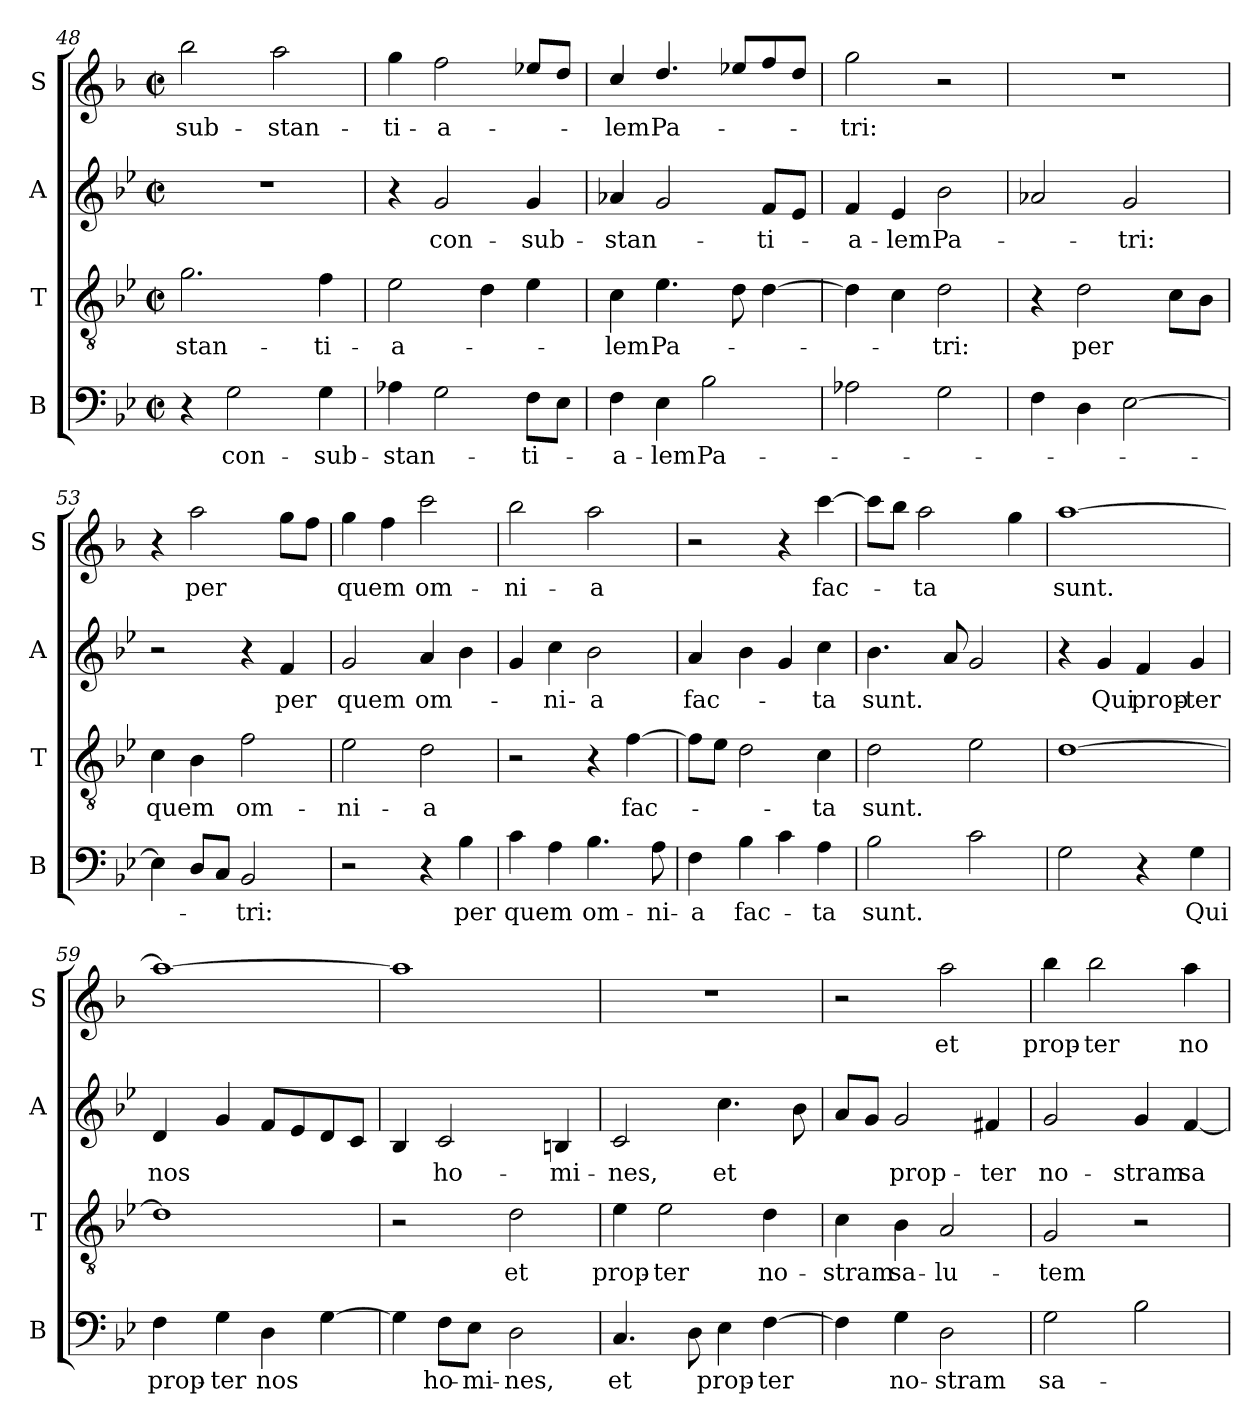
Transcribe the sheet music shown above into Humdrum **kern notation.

**kern	**text	**kern	**text	**kern	**text	**kern	**text
*part4	*part4	*part3	*part3	*part2	*part2	*part1	*part1
*staff4	*staff4	*staff3	*staff3	*staff2	*staff2	*staff1	*staff1
*I"B	*	*I"T	*	*I"A	*	*I"S	*
*I'B	*	*I'T	*	*I'A	*	*I'S	*
*clefF4	*	*clefGv2	*	*clefG2	*	*clefG2	*
*	*	*	*	*	*	*ITrd4c7	*
*k[b-e-]	*	*k[b-e-]	*	*k[b-e-]	*	*k[b-e-]	*
*B-:	*	*B-:	*	*B-:	*	*B-:	*
*M2/2	*	*M2/2	*	*M2/2	*	*M2/2	*
*met(c|)	*	*met(c|)	*	*met(c|)	*	*met(c|)	*
=48	=48	=48	=48	=48	=48	=48	=48
!	!	!	!LO:LY:b	!	!	!	!LO:LY:b
4r	.	2.g\	-stan-	1r	.	2ee-\	-sub-
!	!LO:LY:b	!	!	!	!	!	!
2G\	con-	.	.	.	.	.	.
!	!	!	!	!	!	!	!LO:LY:b
.	.	.	.	.	.	2dd\	-stan-
!	!LO:LY:b	!	!LO:LY:b	!	!	!	!
4G\	-sub-	4f\	-ti-	.	.	.	.
=49	=49	=49	=49	=49	=49	=49	=49
!	!LO:LY:b	!	!LO:LY:b	!	!	!	!LO:LY:b
4A-X\	-stan-	2e-\	-a-	4r	.	4cc\	-ti-
!	!	!	!	!	!LO:LY:b	!	!LO:LY:b
2G\	.	.	.	2g/	con-	2b-\	-a-
.	.	4d\	.	.	.	.	.
!	!LO:LY:b	!	!	!	!LO:LY:b	!	!
8F\L	-ti-	4e-\	.	4g/	-sub-	8a-X/L	.
8E-\J	.	.	.	.	.	8g/J	.
!!LO:LB:g=z
=50	=50	=50	=50	=50	=50	=50	=50
!	!LO:LY:b	!	!LO:LY:b	!	!LO:LY:b	!	!LO:LY:b
4F\	-a-	4c\	-lem	4a-X/	-stan-	4f/	-lem
!	!LO:LY:b	!	!LO:LY:b	!	!	!	!LO:LY:b
4E-\	-lem	4.e-\	Pa-	2g/	.	4.g/	Pa-
!	!LO:LY:b	!	!	!	!	!	!
2B-\	Pa-	.	.	.	.	.	.
.	.	8d\	.	.	.	8a-X/L	.
!	!	!	!	!	!LO:LY:b	!	!
.	.	[4d\	.	8f/L	-ti-	8b-/	.
.	.	.	.	8e-/J	.	8g/J	.
=51	=51	=51	=51	=51	=51	=51	=51
!	!	!	!	!	!LO:LY:b	!	!LO:LY:b
2A-X\	.	4d\]	.	4f/	-a-	2cc\	-tri:
!	!	!	!	!	!LO:LY:b	!	!
.	.	4c\	.	4e-/	-lem	.	.
!	!	!	!LO:LY:b	!	!LO:LY:b	!	!
2G\	.	2d\	-tri:	2b-\	Pa-	2r	.
=52	=52	=52	=52	=52	=52	=52	=52
4F\	.	4r	.	2a-X/	.	1r	.
!	!	!	!LO:LY:b	!	!	!	!
4D\	.	2d\	per	.	.	.	.
!	!	!	!	!	!LO:LY:b	!	!
[2E-\	.	.	.	2g/	-tri:	.	.
.	.	8c\L	.	.	.	.	.
.	.	8B-\J	.	.	.	.	.
=53	=53	=53	=53	=53	=53	=53	=53
!	!	!	!LO:LY:b	!	!	!	!
4E-\]	.	4c\	quem	2r	.	4r	.
!	!	!	!	!	!	!	!LO:LY:b
8D/L	.	4B-\	.	.	.	2dd\	per
8C/J	.	.	.	.	.	.	.
!	!LO:LY:b	!	!LO:LY:b	!	!	!	!
2BB-/	-tri:	2f\	om-	4r	.	.	.
!	!	!	!	!	!LO:LY:b	!	!
.	.	.	.	4f/	per	8cc\L	.
.	.	.	.	.	.	8b-\J	.
=54	=54	=54	=54	=54	=54	=54	=54
!	!	!	!LO:LY:b	!	!LO:LY:b	!	!LO:LY:b
2r	.	2e-\	-ni-	2g/	quem	4cc\	quem
.	.	.	.	.	.	4b-\	.
!	!	!	!LO:LY:b	!	!LO:LY:b	!	!LO:LY:b
4r	.	2d\	-a	4a/	om-	2ff\	om-
!	!LO:LY:b	!	!	!	!	!	!
4B-\	per	.	.	4b-\	.	.	.
=55	=55	=55	=55	=55	=55	=55	=55
!	!LO:LY:b	!	!	!	!	!	!LO:LY:b
4c\	quem	2r	.	4g/	.	2ee-\	-ni-
!	!	!	!	!	!LO:LY:b	!	!
4A\	.	.	.	4cc\	-ni-	.	.
!	!LO:LY:b	!	!	!	!LO:LY:b	!	!LO:LY:b
4.B-\	om-	4r	.	2b-\	-a	2dd\	-a
!	!	!	!LO:LY:b	!	!	!	!
.	.	[4f\	fac-	.	.	.	.
!	!LO:LY:b	!	!	!	!	!	!
8A\	-ni-	.	.	.	.	.	.
!!LO:PB:g=z
=56	=56	=56	=56	=56	=56	=56	=56
!	!LO:LY:b	!	!	!	!LO:LY:b	!	!
4F\	-a	8f\L]	.	4a/	fac-	2r	.
.	.	8e-\J	.	.	.	.	.
!	!LO:LY:b	!	!	!	!	!	!
4B-\	fac-	2d\	.	4b-\	.	.	.
4c\	.	.	.	4g/	.	4r	.
!	!LO:LY:b	!	!LO:LY:b	!	!LO:LY:b	!	!LO:LY:b
4A\	-ta	4c\	-ta	4cc\	-ta	[4ff\	fac-
=57	=57	=57	=57	=57	=57	=57	=57
!	!LO:LY:b	!	!LO:LY:b	!	!LO:LY:b	!	!
2B-\	sunt.	2d\	sunt.	4.b-\	sunt.	8ff\L]	.
.	.	.	.	.	.	8ee-\J	.
!	!	!	!	!	!	!	!LO:LY:b
.	.	.	.	.	.	2dd\	-ta
.	.	.	.	8a/	.	.	.
2c\	.	2e-\	.	2g/	.	.	.
.	.	.	.	.	.	4cc\	.
=58	=58	=58	=58	=58	=58	=58	=58
!	!	!	!	!	!	!	!LO:LY:b
2G\	.	[1d	.	4r	.	[1dd	sunt.
!	!	!	!	!	!LO:LY:b	!	!
.	.	.	.	4g/	Qui	.	.
!	!	!	!	!	!LO:LY:b	!	!
4r	.	.	.	4f/	prop-	.	.
!	!LO:LY:b	!	!	!	!LO:LY:b	!	!
4G\	Qui	.	.	4g/	-ter	.	.
=59	=59	=59	=59	=59	=59	=59	=59
!	!LO:LY:b	!	!	!	!LO:LY:b	!	!
4F\	prop-	1d]	.	4d/	nos	1dd_	.
!	!LO:LY:b	!	!	!	!	!	!
4G\	-ter	.	.	4g/	.	.	.
!	!LO:LY:b	!	!	!	!	!	!
4D\	nos	.	.	8f/L	.	.	.
.	.	.	.	8e-/	.	.	.
[4G\	.	.	.	8d/	.	.	.
.	.	.	.	8c/J	.	.	.
=60	=60	=60	=60	=60	=60	=60	=60
4G\]	.	2r	.	4B-/	.	1dd]	.
!	!LO:LY:b	!	!	!	!LO:LY:b	!	!
8F\L	ho-	.	.	2c/	ho-	.	.
!	!LO:LY:b	!	!	!	!	!	!
8E-\J	-mi-	.	.	.	.	.	.
!	!LO:LY:b	!	!LO:LY:b	!	!	!	!
2D\	-nes,	2d\	et	.	.	.	.
!	!	!	!	!	!LO:LY:b	!	!
.	.	.	.	4Bn/	-mi-	.	.
!!LO:LB:g=z
=61	=61	=61	=61	=61	=61	=61	=61
!	!LO:LY:b	!	!LO:LY:b	!	!LO:LY:b	!	!
4.C/	et	4e-\	prop-	2c/	-nes,	1r	.
!	!	!	!LO:LY:b	!	!	!	!
.	.	2e-\	-ter	.	.	.	.
8D\	.	.	.	.	.	.	.
!	!LO:LY:b	!	!	!	!LO:LY:b	!	!
4E-\	prop-	.	.	4.cc\	et	.	.
!	!LO:LY:b	!	!LO:LY:b	!	!	!	!
[4F\	-ter	4d\	no-	.	.	.	.
.	.	.	.	8b-\	.	.	.
=62	=62	=62	=62	=62	=62	=62	=62
!	!	!	!LO:LY:b	!	!	!	!
4F\]	.	4c\	-stram	8a/L	.	2r	.
.	.	.	.	8g/J	.	.	.
!	!LO:LY:b	!	!LO:LY:b	!	!LO:LY:b	!	!
4G\	no-	4B-\	sa-	2g/	prop-	.	.
!	!LO:LY:b	!	!LO:LY:b	!	!	!	!LO:LY:b
2D\	-stram	2A/	-lu-	.	.	2dd\	et
!	!	!	!	!	!LO:LY:b	!	!
.	.	.	.	4f#X/	-ter	.	.
=63	=63	=63	=63	=63	=63	=63	=63
!	!LO:LY:b	!	!LO:LY:b	!	!LO:LY:b	!	!LO:LY:b
2G\	sa-	2G/	-tem	2g/	no-	4ee-\	prop-
!	!	!	!	!	!	!	!LO:LY:b
.	.	.	.	.	.	2ee-\	-ter
!	!	!	!	!	!LO:LY:b	!	!
2B-\	.	2r	.	4g/	-stram	.	.
!	!	!	!	!	!LO:LY:b	!	!LO:LY:b
.	.	.	.	[4f/	sa-	4dd\	no-
=	=	=	=	=	=	=	=
*-	*-	*-	*-	*-	*-	*-	*-
